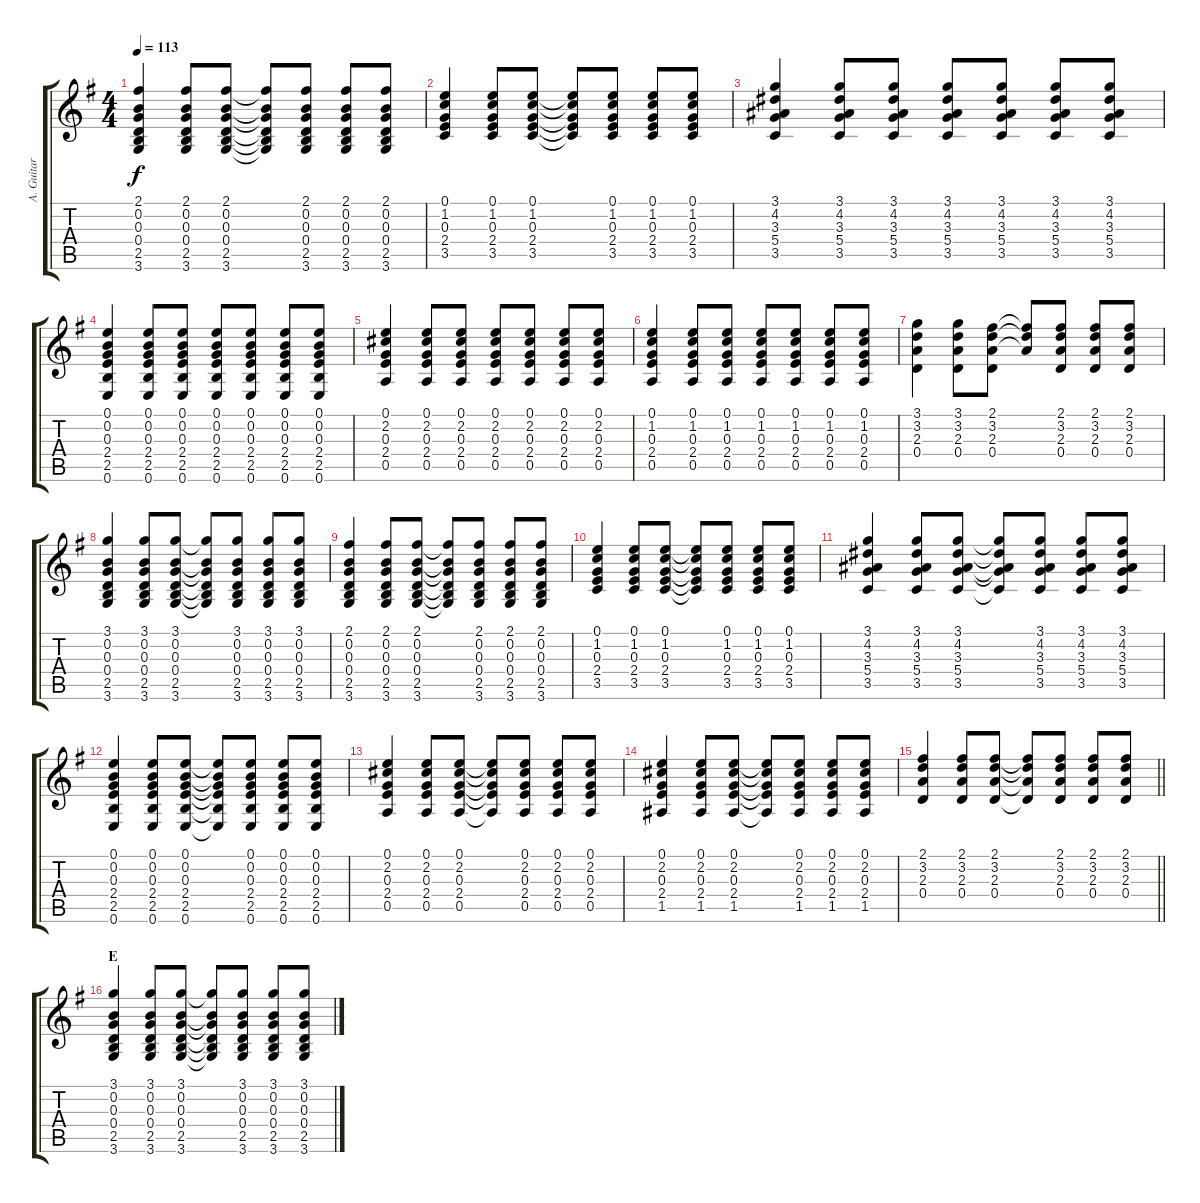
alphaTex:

\track ("A. Guitar" "A. Guitar") {instrument acousticguitarsteel}
\staff {score tabs}
\tuning (E4 B3 G3 D3 A2 E2) {hide}
\ts (4 4)
\tempo 113
\clef g2
\ks g
(2.1 0.2 0.3 0.4 2.5 3.6).4{dy f} (2.1 0.2 0.3 0.4 2.5 3.6).8 (2.1 0.2 0.3 0.4 2.5 3.6).8 (2.1{t} 0.2{t} 0.3{t} 0.4{t} 2.5{t} 3.6{t}).8 (2.1 0.2 0.3 0.4 2.5 3.6).8 (2.1 0.2 0.3 0.4 2.5 3.6).8 (2.1 0.2 0.3 0.4 2.5 3.6).8 |
(0.1 1.2 0.3 2.4 3.5).4 (0.1 1.2 0.3 2.4 3.5).8 (0.1 1.2 0.3 2.4 3.5).8 (0.1{t} 1.2{t} 0.3{t} 2.4{t} 3.5{t}).8 (0.1 1.2 0.3 2.4 3.5).8 (0.1 1.2 0.3 2.4 3.5).8 (0.1 1.2 0.3 2.4 3.5).8 |
(3.1 4.2 3.3 5.4 3.5).4 (3.1 4.2 3.3 5.4 3.5).8 (3.1 4.2 3.3 5.4 3.5).8 (3.1 4.2 3.3 5.4 3.5).8 (3.1 4.2 3.3 5.4 3.5).8 (3.1 4.2 3.3 5.4 3.5).8 (3.1 4.2 3.3 5.4 3.5).8 |
(0.1 0.2 0.3 2.4 2.5 0.6).4 (0.1 0.2 0.3 2.4 2.5 0.6).8 (0.1 0.2 0.3 2.4 2.5 0.6).8 (0.1 0.2 0.3 2.4 2.5 0.6).8 (0.1 0.2 0.3 2.4 2.5 0.6).8 (0.1 0.2 0.3 2.4 2.5 0.6).8 (0.1 0.2 0.3 2.4 2.5 0.6).8 |
(0.1 2.2 0.3 2.4 0.5).4 (0.1 2.2 0.3 2.4 0.5).8 (0.1 2.2 0.3 2.4 0.5).8 (0.1 2.2 0.3 2.4 0.5).8 (0.1 2.2 0.3 2.4 0.5).8 (0.1 2.2 0.3 2.4 0.5).8 (0.1 2.2 0.3 2.4 0.5).8 |
(0.1 1.2 0.3 2.4 0.5).4 (0.1 1.2 0.3 2.4 0.5).8 (0.1 1.2 0.3 2.4 0.5).8 (0.1 1.2 0.3 2.4 0.5).8 (0.1 1.2 0.3 2.4 0.5).8 (0.1 1.2 0.3 2.4 0.5).8 (0.1 1.2 0.3 2.4 0.5).8 |
(3.1 3.2 2.3 0.4).4 (3.1 3.2 2.3 0.4).8 (2.1 3.2 2.3 0.4).8 (2.1{t} 3.2{t} 2.3{t}).8 (2.1 3.2 2.3 0.4).8 (2.1 3.2 2.3 0.4).8 (2.1 3.2 2.3 0.4).8 |
(3.1 0.2 0.3 0.4 2.5 3.6).4 (3.1 0.2 0.3 0.4 2.5 3.6).8 (3.1 0.2 0.3 0.4 2.5 3.6).8 (3.1{t} 0.2{t} 0.3{t} 0.4{t} 2.5{t} 3.6{t}).8 (3.1 0.2 0.3 0.4 2.5 3.6).8 (3.1 0.2 0.3 0.4 2.5 3.6).8 (3.1 0.2 0.3 0.4 2.5 3.6).8 |
(2.1 0.2 0.3 0.4 2.5 3.6).4 (2.1 0.2 0.3 0.4 2.5 3.6).8 (2.1 0.2 0.3 0.4 2.5 3.6).8 (2.1{t} 0.2{t} 0.3{t} 0.4{t} 2.5{t} 3.6{t}).8 (2.1 0.2 0.3 0.4 2.5 3.6).8 (2.1 0.2 0.3 0.4 2.5 3.6).8 (2.1 0.2 0.3 0.4 2.5 3.6).8 |
(0.1 1.2 0.3 2.4 3.5).4 (0.1 1.2 0.3 2.4 3.5).8 (0.1 1.2 0.3 2.4 3.5).8 (0.1{t} 1.2{t} 0.3{t} 2.4{t} 3.5{t}).8 (0.1 1.2 0.3 2.4 3.5).8 (0.1 1.2 0.3 2.4 3.5).8 (0.1 1.2 0.3 2.4 3.5).8 |
(3.1 4.2 3.3 5.4 3.5).4 (3.1 4.2 3.3 5.4 3.5).8 (3.1 4.2 3.3 5.4 3.5).8 (3.1{t} 4.2{t} 3.3{t} 5.4{t} 3.5{t}).8 (3.1 4.2 3.3 5.4 3.5).8 (3.1 4.2 3.3 5.4 3.5).8 (3.1 4.2 3.3 5.4 3.5).8 |
(0.1 0.2 0.3 2.4 2.5 0.6).4 (0.1 0.2 0.3 2.4 2.5 0.6).8 (0.1 0.2 0.3 2.4 2.5 0.6).8 (0.1{t} 0.2{t} 0.3{t} 2.4{t} 2.5{t} 0.6{t}).8 (0.1 0.2 0.3 2.4 2.5 0.6).8 (0.1 0.2 0.3 2.4 2.5 0.6).8 (0.1 0.2 0.3 2.4 2.5 0.6).8 |
(0.1 2.2 0.3 2.4 0.5).4 (0.1 2.2 0.3 2.4 0.5).8 (0.1 2.2 0.3 2.4 0.5).8 (0.1{t} 2.2{t} 0.3{t} 2.4{t} 0.5{t}).8 (0.1 2.2 0.3 2.4 0.5).8 (0.1 2.2 0.3 2.4 0.5).8 (0.1 2.2 0.3 2.4 0.5).8 |
(0.1 2.2 0.3 2.4 1.5).4 (0.1 2.2 0.3 2.4 1.5).8 (0.1 2.2 0.3 2.4 1.5).8 (0.1{t} 2.2{t} 0.3{t} 2.4{t} 1.5{t}).8 (0.1 2.2 0.3 2.4 1.5).8 (0.1 2.2 0.3 2.4 1.5).8 (0.1 2.2 0.3 2.4 1.5).8 |
\barLineRight lightlight
(2.1 3.2 2.3 0.4).4 (2.1 3.2 2.3 0.4).8 (2.1 3.2 2.3 0.4).8 (2.1{t} 3.2{t} 2.3{t} 0.4{t}).8 (2.1 3.2 2.3 0.4).8 (2.1 3.2 2.3 0.4).8 (2.1 3.2 2.3 0.4).8 |
\section ("" "E")
(3.1 0.2 0.3 0.4 2.5 3.6).4 (3.1 0.2 0.3 0.4 2.5 3.6).8 (3.1 0.2 0.3 0.4 2.5 3.6).8 (3.1{t} 0.2{t} 0.3{t} 0.4{t} 2.5{t} 3.6{t}).8 (3.1 0.2 0.3 0.4 2.5 3.6).8 (3.1 0.2 0.3 0.4 2.5 3.6).8 (3.1 0.2 0.3 0.4 2.5 3.6).8
